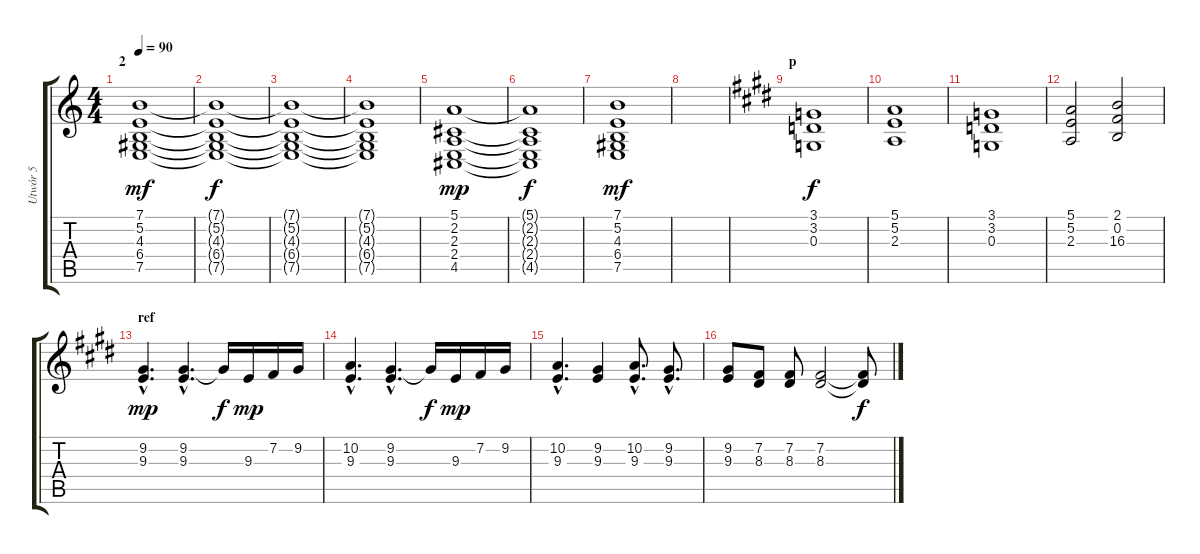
\track ("Utwór 5" "Utwór 5") {instrument pad2warm}
\staff {score tabs}
\tuning (E4 B3 G3 D3 A2 E2) {hide}
\ts (4 4)
\section ("" "2")
\tempo 90
\clef g2
\ks c
(7.1 5.2 4.3 6.4 7.5).1{dy mf} |
(7.1{t} 5.2{t} 4.3{t} 6.4{t} 7.5{t}).1{dy f} |
(7.1{t} 5.2{t} 4.3{t} 6.4{t} 7.5{t}).1 |
(7.1{t} 5.2{t} 4.3{t} 6.4{t} 7.5{t}).1 |
(5.1 2.2 2.3 2.4 4.5).1{dy mp} |
(5.1{t} 2.2{t} 2.3{t} 2.4{t} 4.5{t}).1{dy f} |
(7.1 5.2 4.3 6.4 7.5).1{dy mf} |
|
\section ("" "p")
\ks e
(3.1 3.2 0.3).1{dy f} |
(5.1 5.2 2.3).1 |
(3.1 3.2 0.3).1 |
(5.1 5.2 2.3).2 (2.1 0.2 16.3).2 |
\section ("" "ref")
(9.2{hac} 9.3{hac}).4{d dy mp} (9.2{hac} 9.3{hac}).4{d} 9.2{t}.16{dy f} 9.3.16{dy mp} 7.2.16 9.2.16 |
(10.2{hac} 9.3{hac}).4{d} (9.2{hac} 9.3{hac}).4{d} 9.2{t}.16{dy f} 9.3.16{dy mp} 7.2.16 9.2.16 |
(10.2{hac} 9.3{hac}).4{d} (9.2 9.3).4 (10.2{hac} 9.3{hac}).8{d} (9.2{hac} 9.3{hac}).8{d} |
(9.2 9.3).8 (7.2 8.3).8 (7.2 8.3).8 (7.2 8.3).2 (7.2{t} 8.3{t}).8{dy f}
